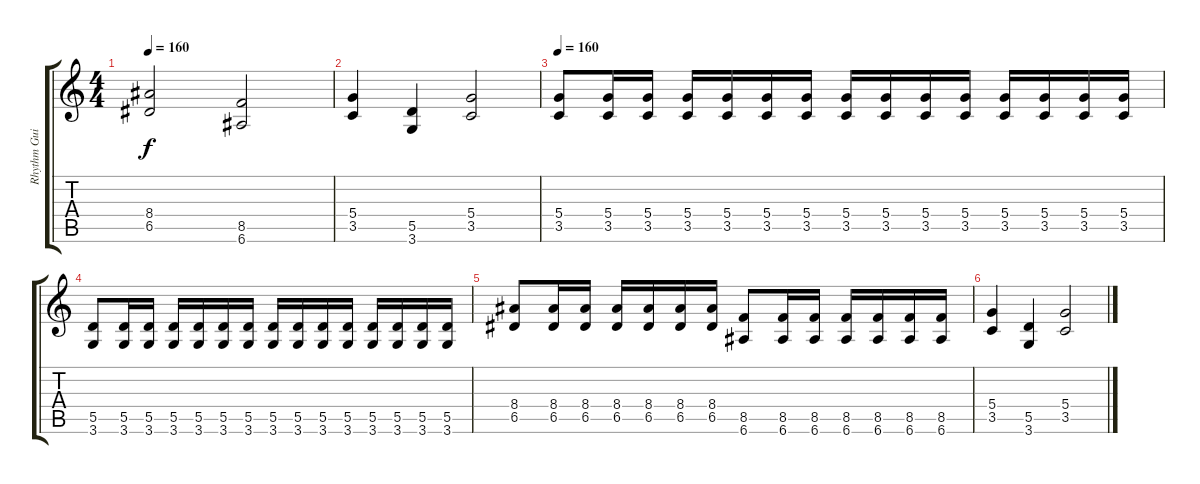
\track ("Rhythm Guitar" "Rhythm Gui") {instrument distortionguitar}
\staff {score tabs}
\tuning (E4 B3 G3 D3 A2 E2) {hide}
\ts (4 4)
\tempo 160
\clef g2
\ks c
(8.4 6.5).2{dy f} (8.5 6.6).2 |
(5.4 3.5).4 (5.5 3.6).4 (5.4 3.5).2 |
\tempo 160
(5.4 3.5).8 (5.4 3.5).16 (5.4 3.5).16 (5.4 3.5).16 (5.4 3.5).16 (5.4 3.5).16 (5.4 3.5).16 (5.4 3.5).16 (5.4 3.5).16 (5.4 3.5).16 (5.4 3.5).16 (5.4 3.5).16 (5.4 3.5).16 (5.4 3.5).16 (5.4 3.5).16 |
(5.5 3.6).8 (5.5 3.6).16 (5.5 3.6).16 (5.5 3.6).16 (5.5 3.6).16 (5.5 3.6).16 (5.5 3.6).16 (5.5 3.6).16 (5.5 3.6).16 (5.5 3.6).16 (5.5 3.6).16 (5.5 3.6).16 (5.5 3.6).16 (5.5 3.6).16 (5.5 3.6).16 |
(8.4 6.5).8 (8.4 6.5).16 (8.4 6.5).16 (8.4 6.5).16 (8.4 6.5).16 (8.4 6.5).16 (8.4 6.5).16 (8.5 6.6).8 (8.5 6.6).16 (8.5 6.6).16 (8.5 6.6).16 (8.5 6.6).16 (8.5 6.6).16 (8.5 6.6).16 |
(5.4 3.5).4 (5.5 3.6).4 (5.4 3.5).2
